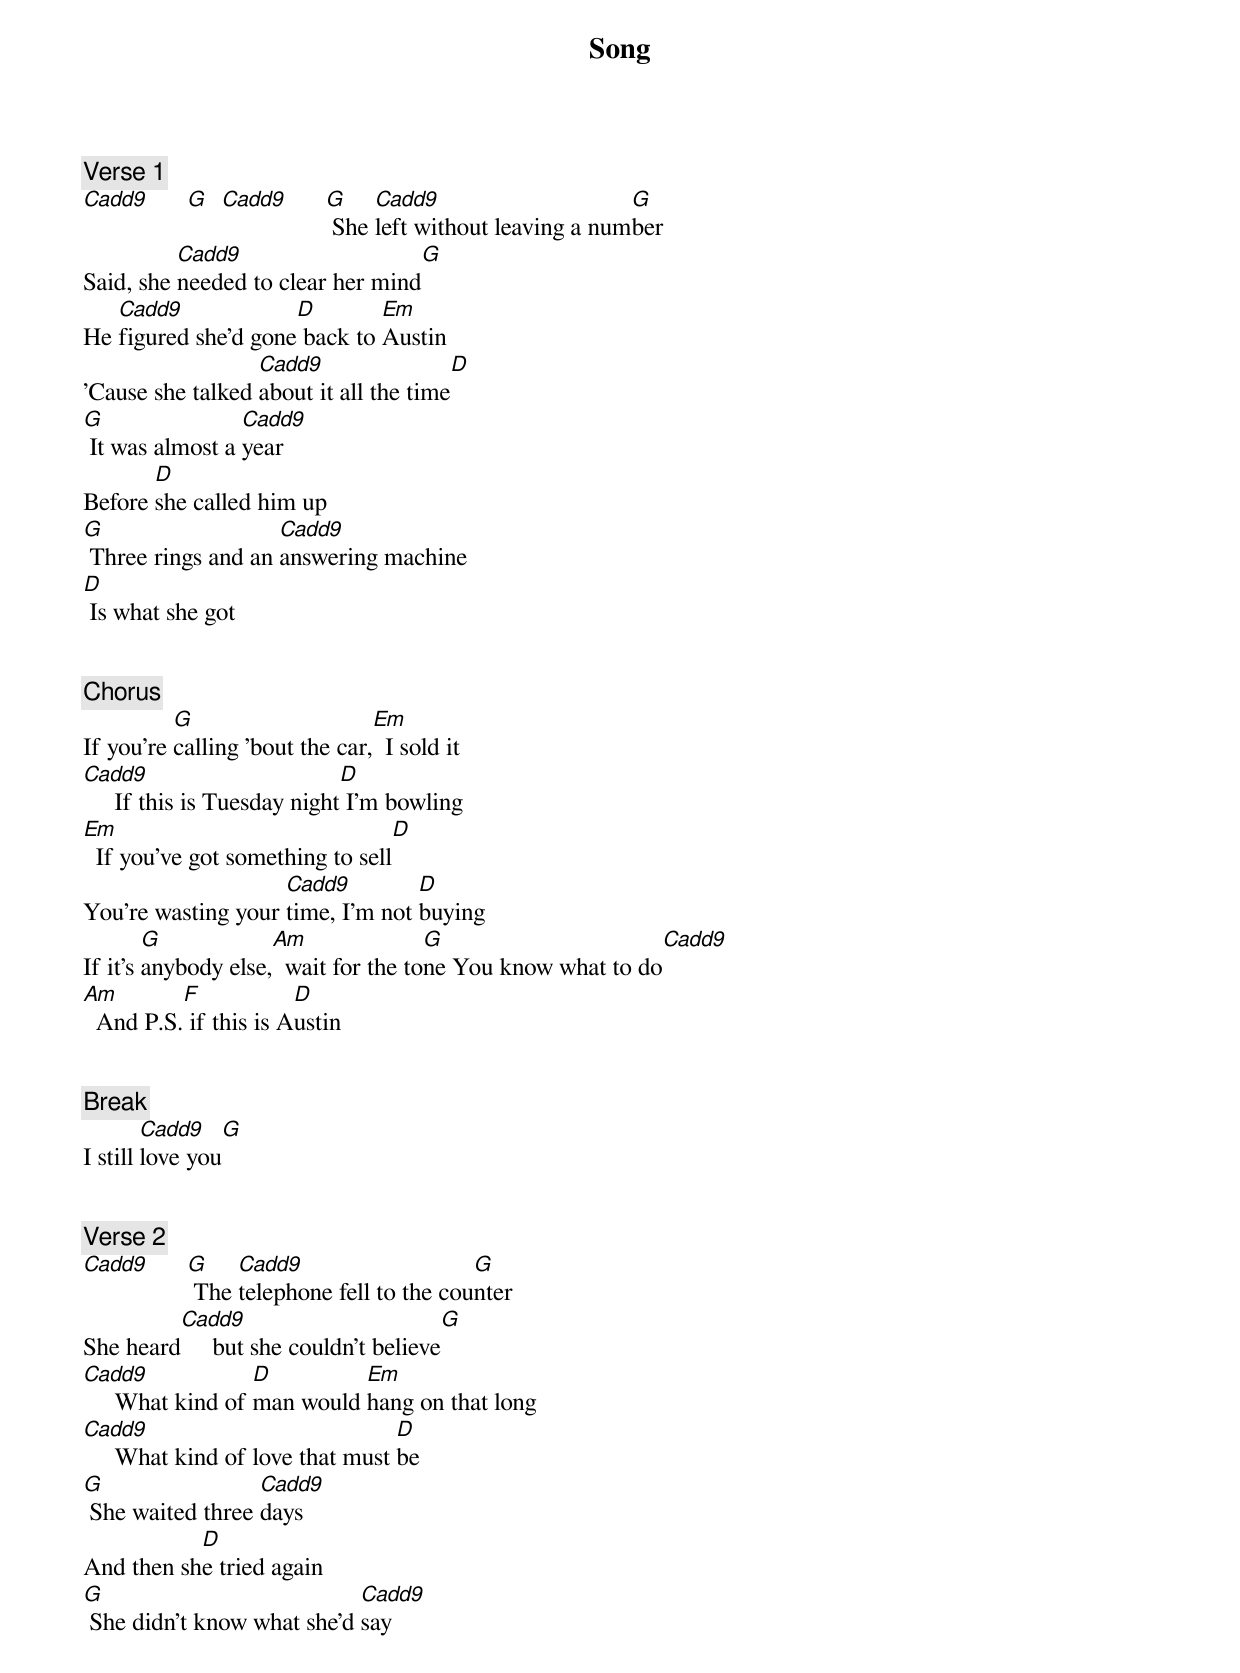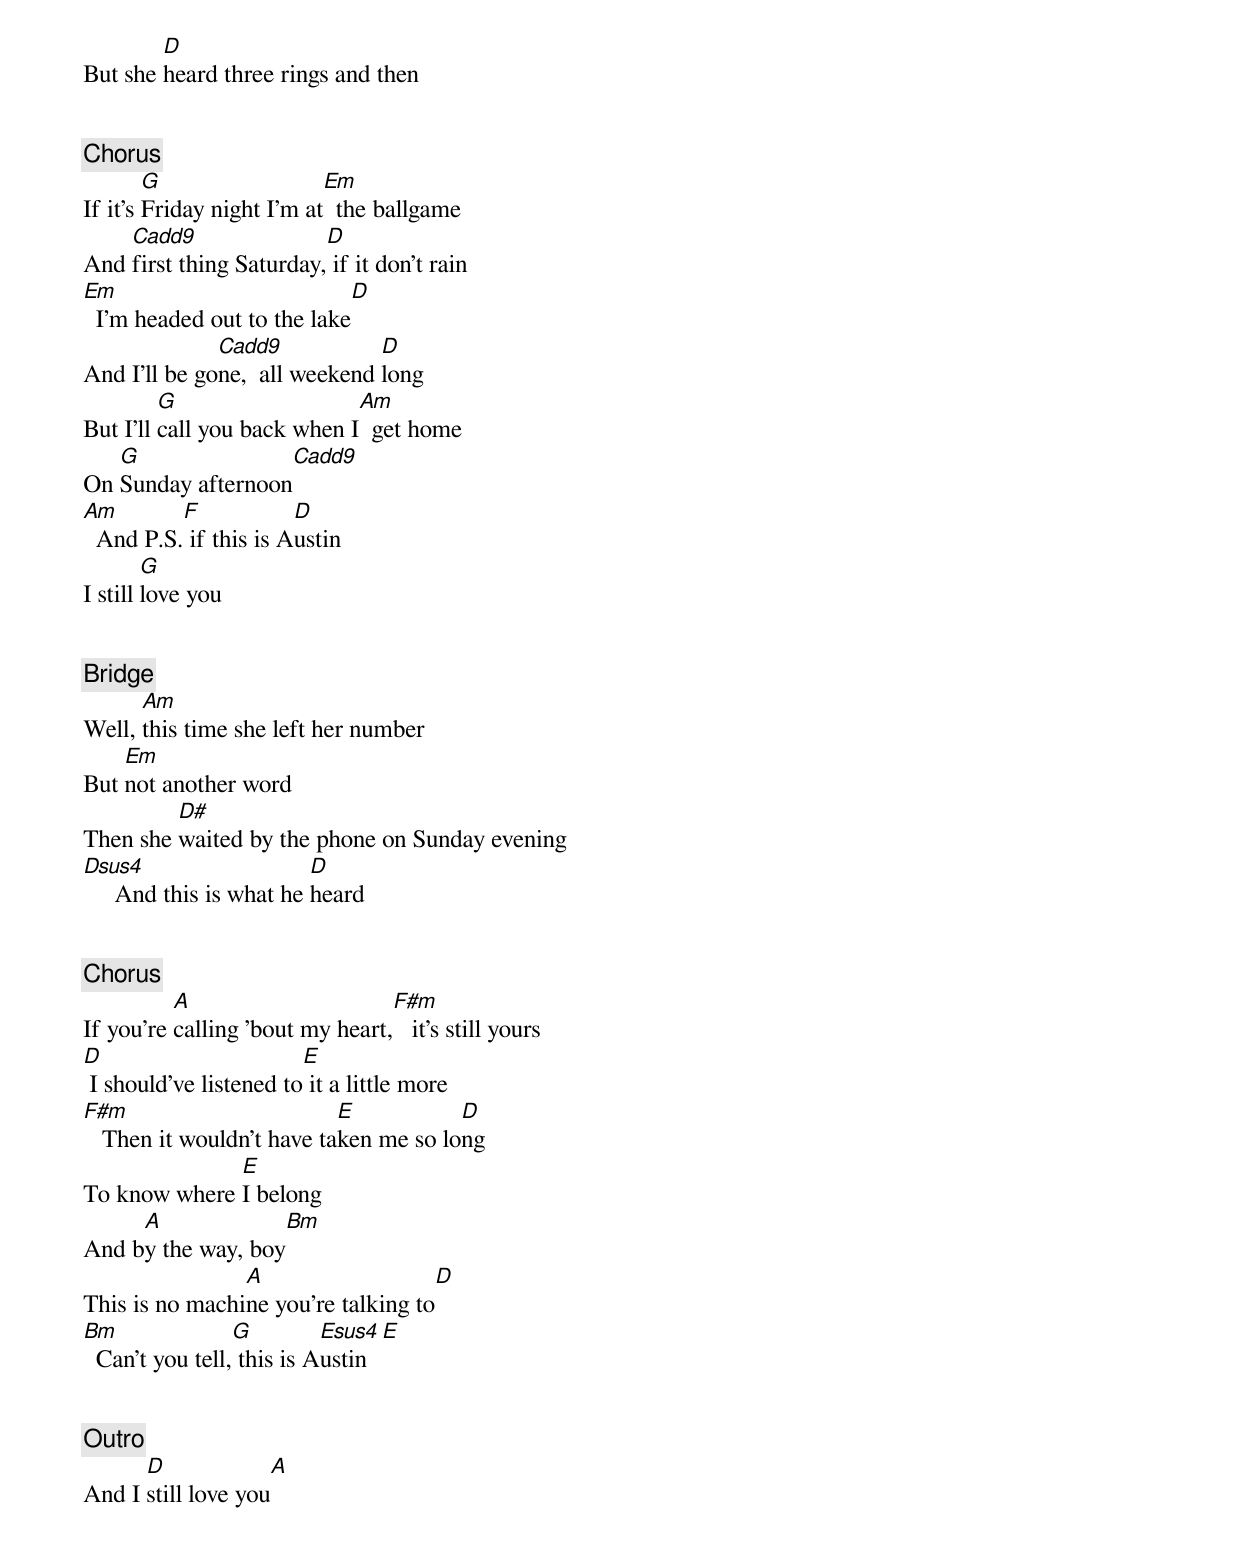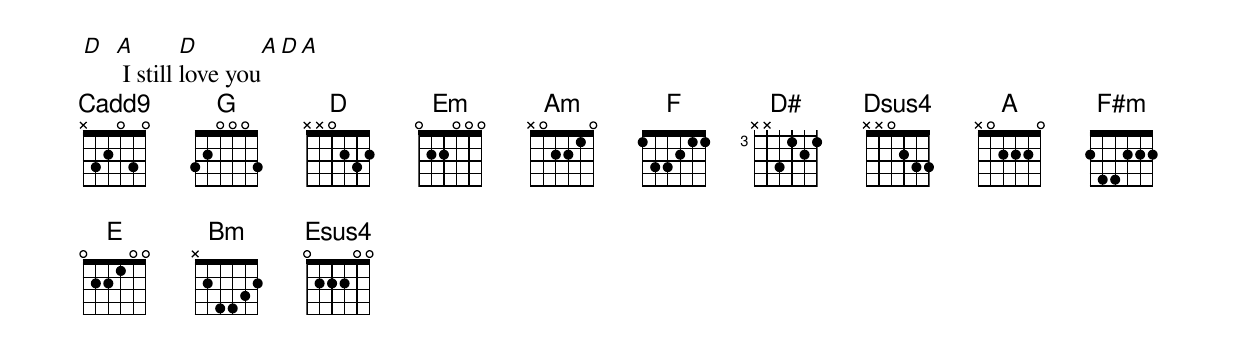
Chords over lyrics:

Song


[Verse 1]
Cadd9 G Cadd9 G    Cadd9                     G
               She left without leaving a number
          Cadd9                   G
Said, she needed to clear her mind
   Cadd9             D        Em
He figured she'd gone back to Austin
                  Cadd9                D
'Cause she talked about it all the time
G                Cadd9
 It was almost a year
       D
Before she called him up
G                   Cadd9
 Three rings and an answering machine
D
 Is what she got


[Chorus]
          G                     Em
If you're calling 'bout the car,  I sold it
Cadd9                        D
     If this is Tuesday night I'm bowling
Em                               D
  If you've got something to sell
                    Cadd9         D
You're wasting your time, I'm not buying
        G            Am               G                     Cadd9
If it's anybody else,  wait for the tone You know what to do
Am        F            D
  And P.S. if this is Austin


[Break]
        Cadd9   G
I still love you


[Verse 2]
Cadd9 G    Cadd9                    G
       The telephone fell to the counter
         Cadd9                        G
She heard     but she couldn't believe
Cadd9             D         Em
     What kind of man would hang on that long
Cadd9                            D
     What kind of love that must be
G                 Cadd9
 She waited three days
           D
And then she tried again
G                           Cadd9
 She didn't know what she'd say
        D
But she heard three rings and then


[Chorus]
        G                  Em
If it's Friday night I'm at  the ballgame
    Cadd9                D
And first thing Saturday, if it don't rain
Em                          D
  I'm headed out to the lake
              Cadd9            D
And I'll be gone,  all weekend long
         G                   Am
But I'll call you back when I  get home
   G               Cadd9
On Sunday afternoon
Am        F            D
  And P.S. if this is Austin
        G
I still love you


[Bridge]
      Am
Well, this time she left her number
    Em
But not another word
         D#
Then she waited by the phone on Sunday evening
Dsus4                    D
     And this is what he heard


[Chorus]
          A                      F#m
If you're calling 'bout my heart,   it's still yours
D                       E
 I should've listened to it a little more
F#m                        E           D
   Then it wouldn't have taken me so long
              E
To know where I belong
     A             Bm
And by the way, boy
                A                   D
This is no machine you're talking to
Bm               G         Esus4 E
  Can't you tell, this is Austin


[Outro]
      D             A
And I still love you
D A        D       A D A
   I still love you
